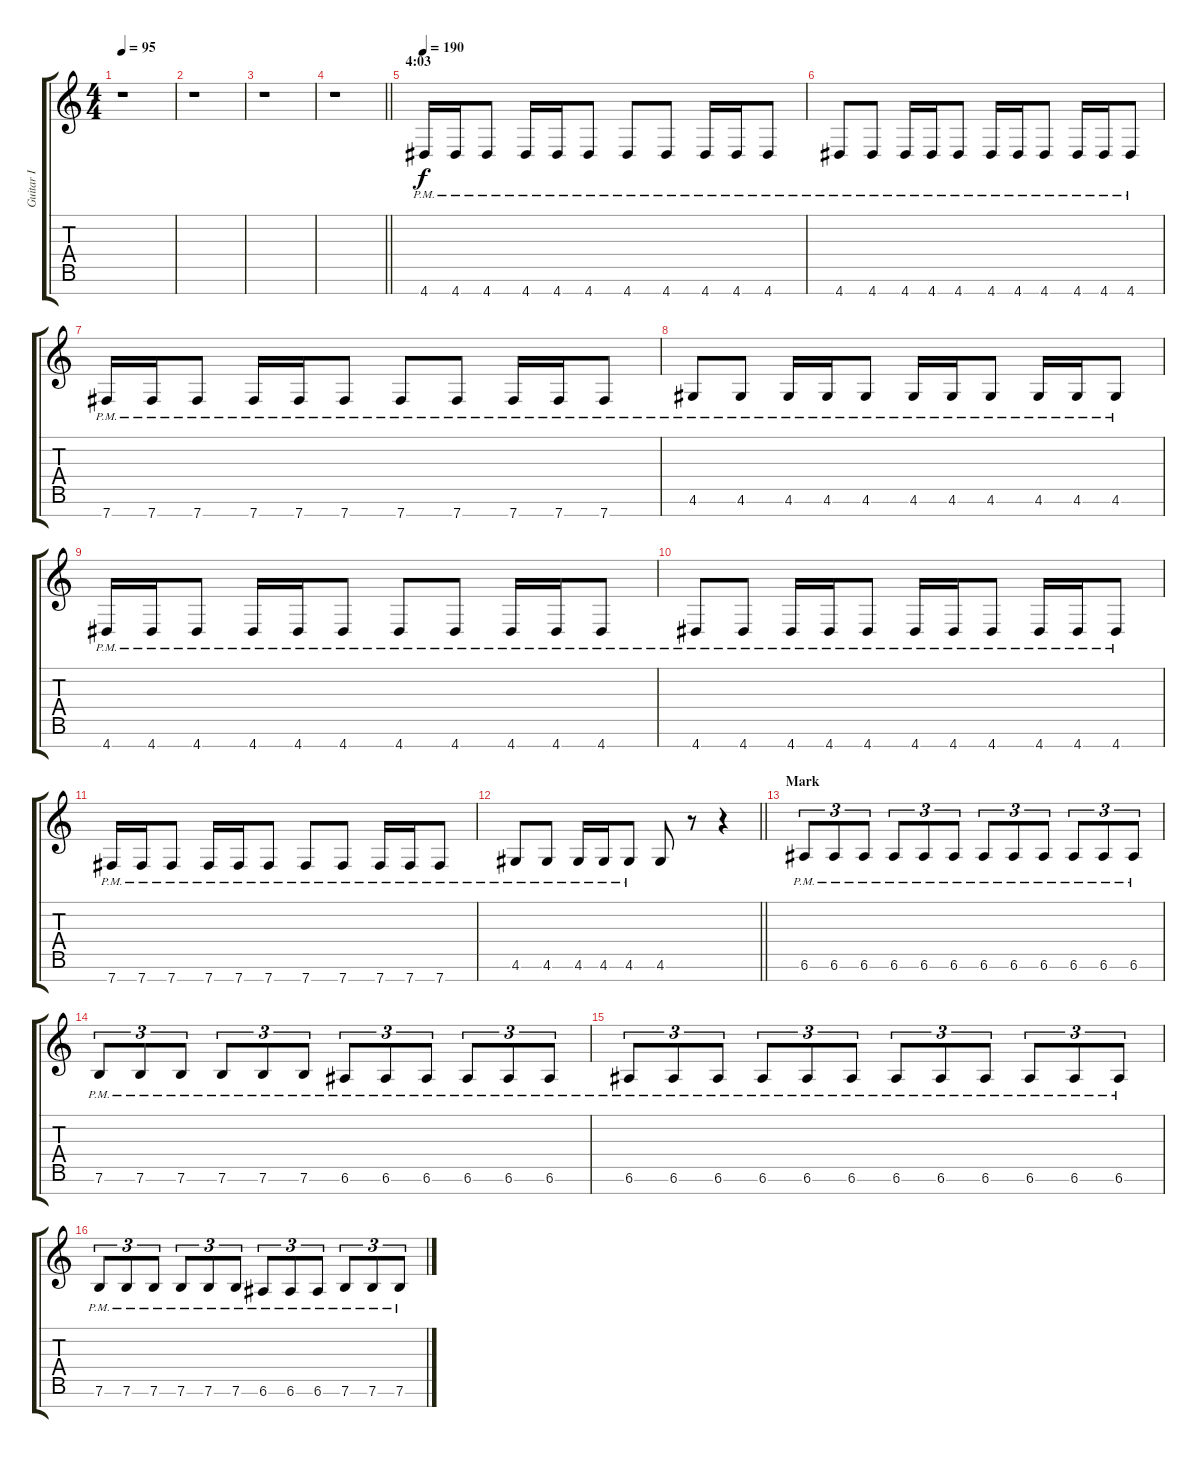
\track ("Guitar I" "Guitar I") {instrument distortionguitar}
\staff {score tabs}
\tuning (E4 B3 G3 D3 A2 E2 B1) {hide}
\ts (4 4)
\tempo 95
\clef g2
\ks c
r.1{dy f} |
r.1 |
r.1 |
\barLineRight lightlight
r.1 |
\section ("" "4:03")
\tempo 190
4.7{pm}.16{volume 14} 4.7{pm}.16 4.7{pm}.8 4.7{pm}.16 4.7{pm}.16 4.7{pm}.8 4.7{pm}.8 4.7{pm}.8 4.7{pm}.16 4.7{pm}.16 4.7{pm}.8 |
4.7{pm}.8 4.7{pm}.8 4.7{pm}.16 4.7{pm}.16 4.7{pm}.8 4.7{pm}.16 4.7{pm}.16 4.7{pm}.8 4.7{pm}.16 4.7{pm}.16 4.7{pm}.8 |
7.7{pm}.16 7.7{pm}.16 7.7{pm}.8 7.7{pm}.16 7.7{pm}.16 7.7{pm}.8 7.7{pm}.8 7.7{pm}.8 7.7{pm}.16 7.7{pm}.16 7.7{pm}.8 |
4.6{pm}.8 4.6{pm}.8 4.6{pm}.16 4.6{pm}.16 4.6{pm}.8 4.6{pm}.16 4.6{pm}.16 4.6{pm}.8 4.6{pm}.16 4.6{pm}.16 4.6{pm}.8 |
4.7{pm}.16 4.7{pm}.16 4.7{pm}.8 4.7{pm}.16 4.7{pm}.16 4.7{pm}.8 4.7{pm}.8 4.7{pm}.8 4.7{pm}.16 4.7{pm}.16 4.7{pm}.8 |
4.7{pm}.8 4.7{pm}.8 4.7{pm}.16 4.7{pm}.16 4.7{pm}.8 4.7{pm}.16 4.7{pm}.16 4.7{pm}.8 4.7{pm}.16 4.7{pm}.16 4.7{pm}.8 |
7.7{pm}.16 7.7{pm}.16 7.7{pm}.8 7.7{pm}.16 7.7{pm}.16 7.7{pm}.8 7.7{pm}.8 7.7{pm}.8 7.7{pm}.16 7.7{pm}.16 7.7{pm}.8 |
\barLineRight lightlight
4.6{pm}.8 4.6{pm}.8 4.6{pm}.16 4.6{pm}.16 4.6{pm}.8 4.6.8 r.8 r.4 |
\section ("" "Mark")
6.6{pm}.8{tu (3 2)} 6.6{pm}.8{tu (3 2)} 6.6{pm}.8{tu (3 2)} 6.6{pm}.8{tu (3 2)} 6.6{pm}.8{tu (3 2)} 6.6{pm}.8{tu (3 2)} 6.6{pm}.8{tu (3 2)} 6.6{pm}.8{tu (3 2)} 6.6{pm}.8{tu (3 2)} 6.6{pm}.8{tu (3 2)} 6.6{pm}.8{tu (3 2)} 6.6{pm}.8{tu (3 2)} |
7.6{pm}.8{tu (3 2)} 7.6{pm}.8{tu (3 2)} 7.6{pm}.8{tu (3 2)} 7.6{pm}.8{tu (3 2)} 7.6{pm}.8{tu (3 2)} 7.6{pm}.8{tu (3 2)} 6.6{pm}.8{tu (3 2)} 6.6{pm}.8{tu (3 2)} 6.6{pm}.8{tu (3 2)} 6.6{pm}.8{tu (3 2)} 6.6{pm}.8{tu (3 2)} 6.6{pm}.8{tu (3 2)} |
6.6{pm}.8{tu (3 2)} 6.6{pm}.8{tu (3 2)} 6.6{pm}.8{tu (3 2)} 6.6{pm}.8{tu (3 2)} 6.6{pm}.8{tu (3 2)} 6.6{pm}.8{tu (3 2)} 6.6{pm}.8{tu (3 2)} 6.6{pm}.8{tu (3 2)} 6.6{pm}.8{tu (3 2)} 6.6{pm}.8{tu (3 2)} 6.6{pm}.8{tu (3 2)} 6.6{pm}.8{tu (3 2)} |
7.6{pm}.8{tu (3 2)} 7.6{pm}.8{tu (3 2)} 7.6{pm}.8{tu (3 2)} 7.6{pm}.8{tu (3 2)} 7.6{pm}.8{tu (3 2)} 7.6{pm}.8{tu (3 2)} 6.6{pm}.8{tu (3 2)} 6.6{pm}.8{tu (3 2)} 6.6{pm}.8{tu (3 2)} 7.6{pm}.8{tu (3 2)} 7.6{pm}.8{tu (3 2)} 7.6{pm}.8{tu (3 2)}
